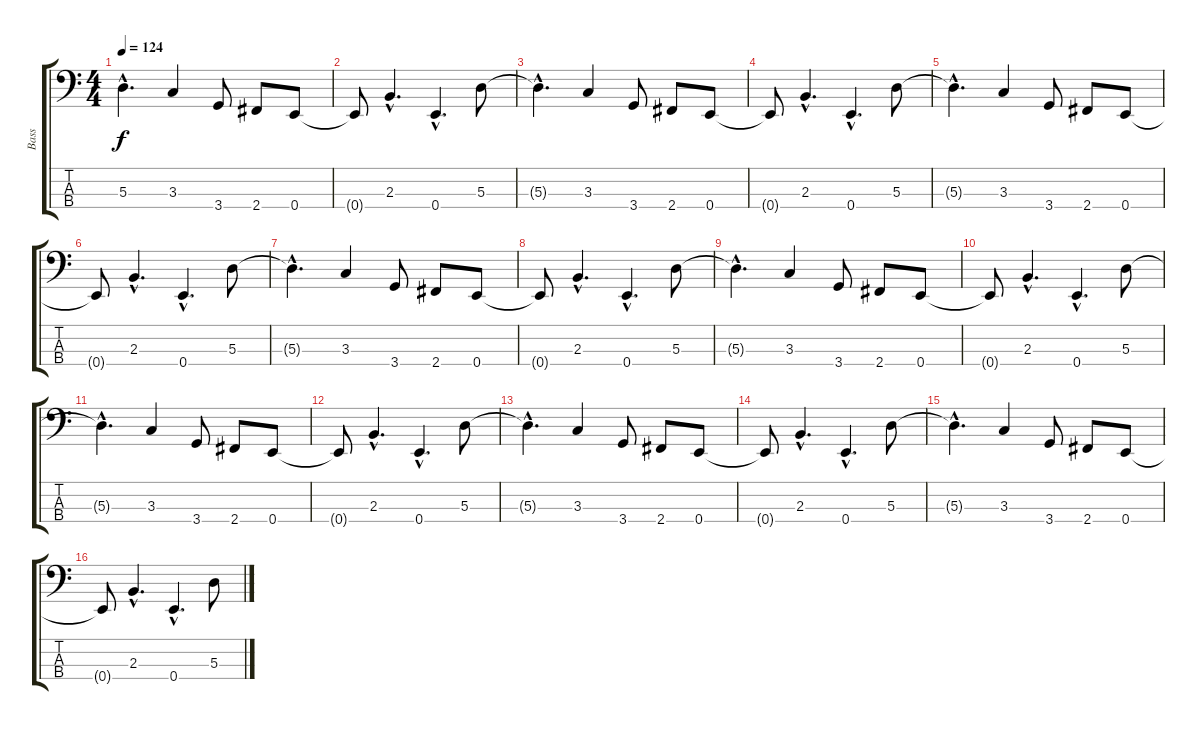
\track ("Bass" "Bass") {instrument electricbassfinger}
\staff {score tabs}
\tuning (G2 D2 A1 E1) {hide}
\ts (4 4)
\tempo 124
\clef f4
\ks c
5.3{hac t}.4{d dy f} 3.3.4 3.4.8 2.4.8 0.4.8 |
0.4{t}.8 2.3{hac}.4{d} 0.4{hac}.4{d} 5.3.8 |
5.3{hac t}.4{d} 3.3.4 3.4.8 2.4.8 0.4.8 |
0.4{t}.8 2.3{hac}.4{d} 0.4{hac}.4{d} 5.3.8 |
5.3{hac t}.4{d} 3.3.4 3.4.8 2.4.8 0.4.8 |
0.4{t}.8 2.3{hac}.4{d} 0.4{hac}.4{d} 5.3.8 |
5.3{hac t}.4{d} 3.3.4 3.4.8 2.4.8 0.4.8 |
0.4{t}.8 2.3{hac}.4{d} 0.4{hac}.4{d} 5.3.8 |
5.3{hac t}.4{d} 3.3.4 3.4.8 2.4.8 0.4.8 |
0.4{t}.8 2.3{hac}.4{d} 0.4{hac}.4{d} 5.3.8 |
5.3{hac t}.4{d} 3.3.4 3.4.8 2.4.8 0.4.8 |
0.4{t}.8 2.3{hac}.4{d} 0.4{hac}.4{d} 5.3.8 |
5.3{hac t}.4{d} 3.3.4 3.4.8 2.4.8 0.4.8 |
0.4{t}.8 2.3{hac}.4{d} 0.4{hac}.4{d} 5.3.8 |
5.3{hac t}.4{d} 3.3.4 3.4.8 2.4.8 0.4.8 |
0.4{t}.8 2.3{hac}.4{d} 0.4{hac}.4{d} 5.3.8
